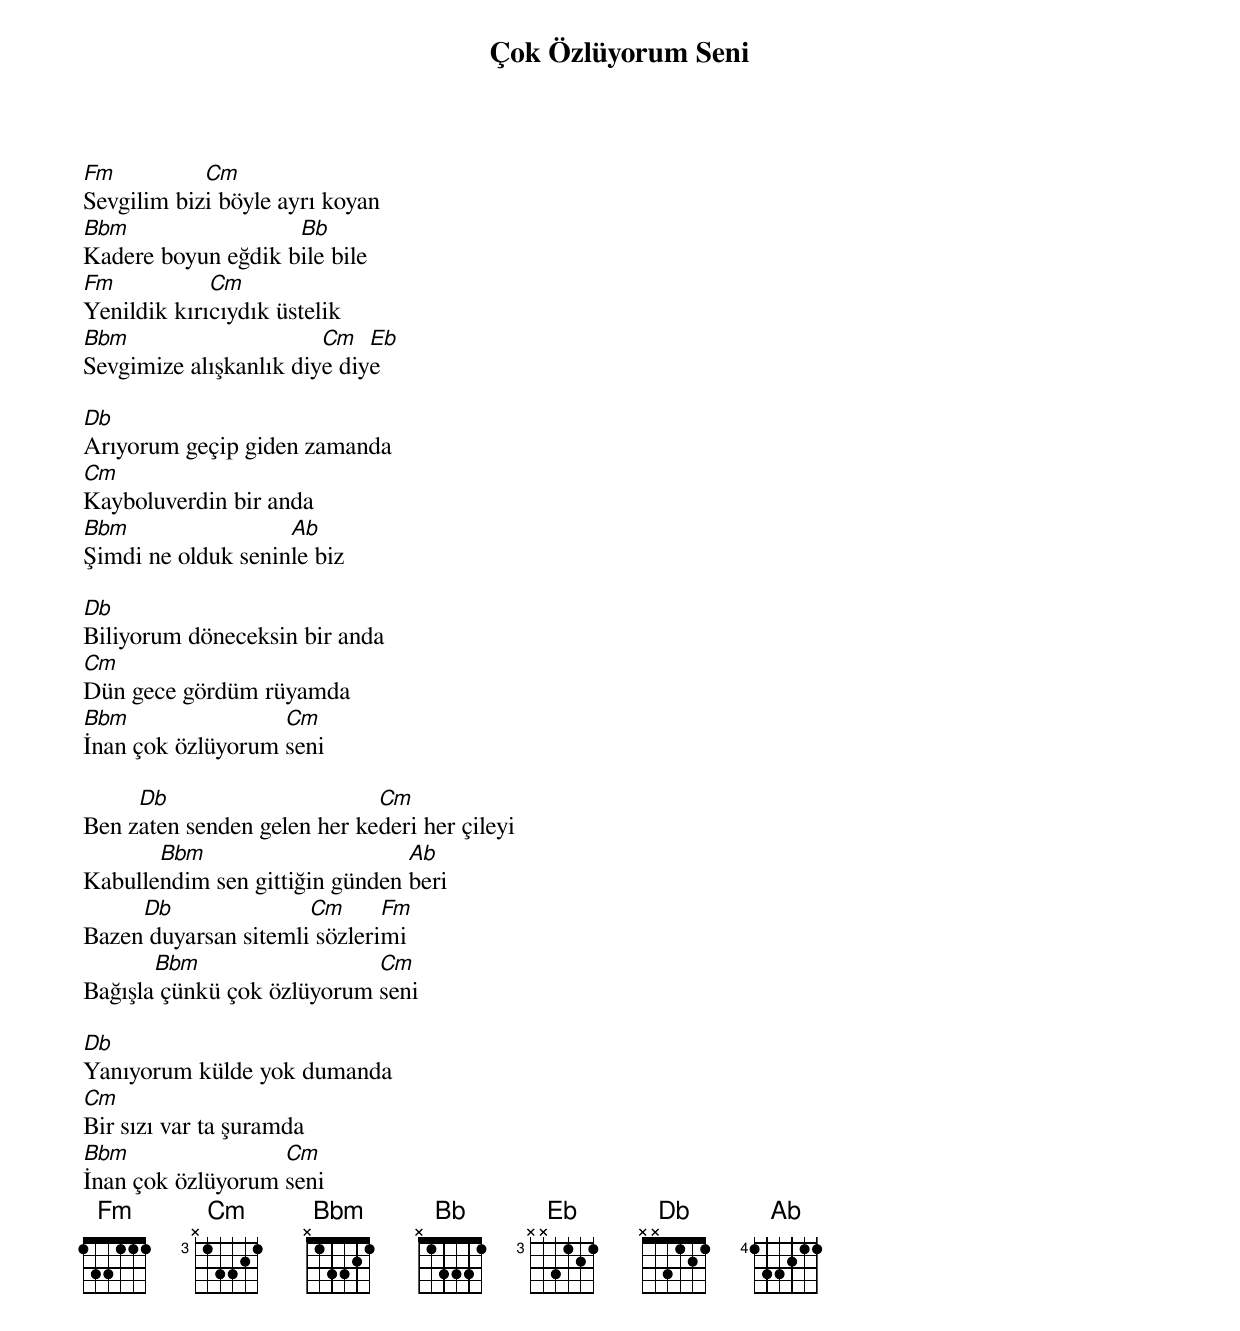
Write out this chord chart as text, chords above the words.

{title: Çok Özlüyorum Seni}
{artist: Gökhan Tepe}

Fm          Cm
Sevgilim bizi böyle ayrı koyan
Bbm                 Bb
Kadere boyun eğdik bile bile
Fm           Cm
Yenildik kırıcıydık üstelik
Bbm                     Cm   Eb
Sevgimize alışkanlık diye diye

Db
Arıyorum geçip giden zamanda
Cm
Kayboluverdin bir anda
Bbm                 Ab
Şimdi ne olduk seninle biz

Db
Biliyorum döneceksin bir anda
Cm
Dün gece gördüm rüyamda
Bbm                Cm
İnan çok özlüyorum seni

     Db                      Cm
Ben zaten senden gelen her kederi her çileyi
       Bbm                      Ab
Kabullendim sen gittiğin günden beri
     Db               Cm      Fm
Bazen duyarsan sitemli sözlerimi
       Bbm                  Cm
Bağışla çünkü çok özlüyorum seni

Db
Yanıyorum külde yok dumanda
Cm
Bir sızı var ta şuramda
Bbm                Cm
İnan çok özlüyorum seni
